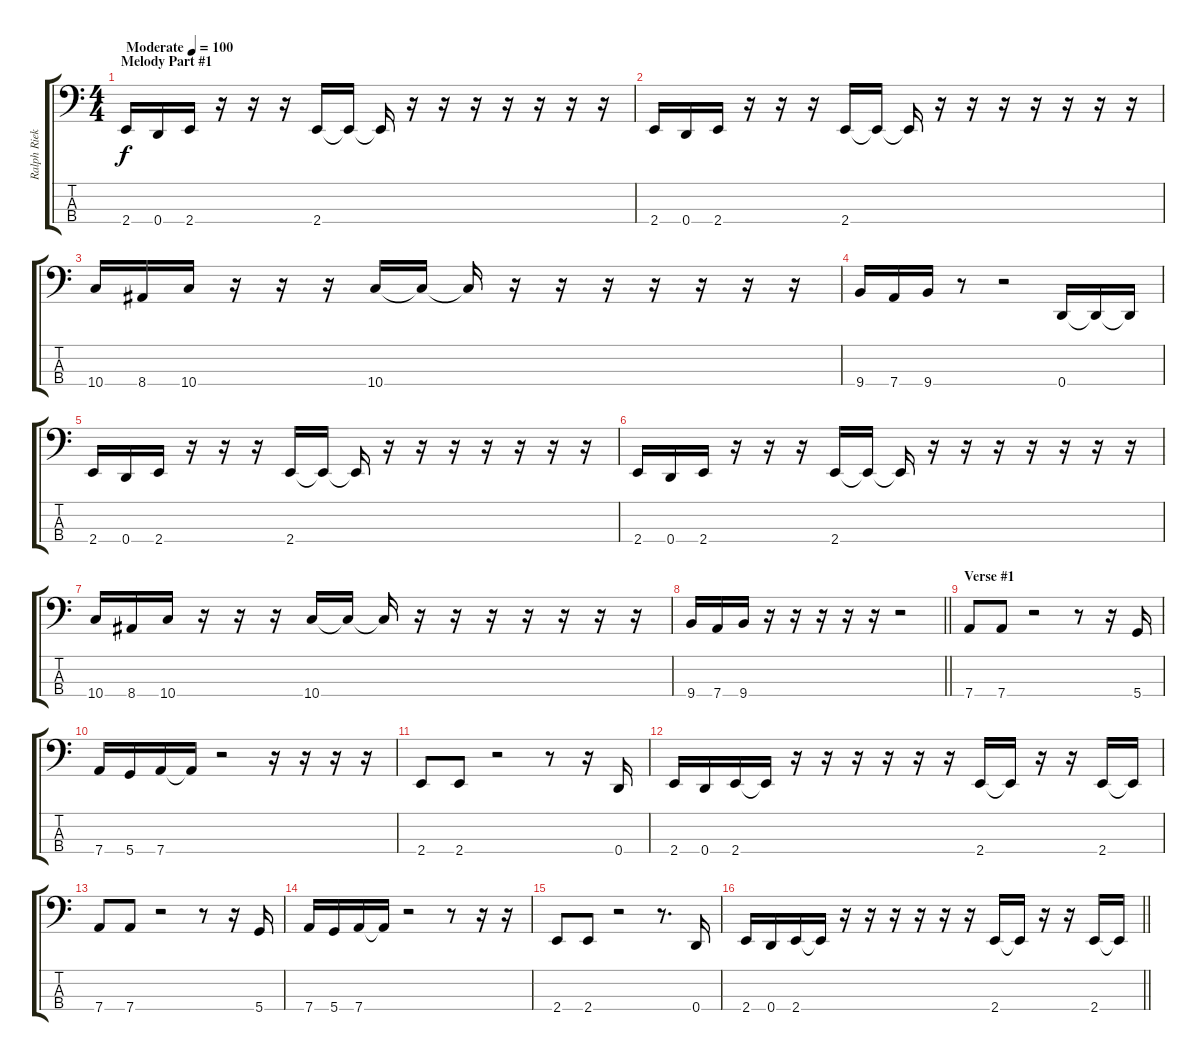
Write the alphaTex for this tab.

\track ("Ralph Rieker" "Ralph Riek") {instrument electricbassfinger}
\staff {score tabs}
\tuning (G2 D2 A1 D1) {hide}
\ts (4 4)
\section ("" "Melody Part #1")
\tempo (100 "Moderate")
\clef f4
\ks c
2.4.16{dy f instrument electricbassfinger} 0.4.16 2.4.16 r.16 r.16 r.16 2.4.16 2.4{t}.16 2.4{t}.16 r.16 r.16 r.16 r.16 r.16 r.16 r.16 |
2.4.16 0.4.16 2.4.16 r.16 r.16 r.16 2.4.16 2.4{t}.16 2.4{t}.16 r.16 r.16 r.16 r.16 r.16 r.16 r.16 |
10.4.16 8.4.16 10.4.16 r.16 r.16 r.16 10.4.16 10.4{t}.16 10.4{t}.16 r.16 r.16 r.16 r.16 r.16 r.16 r.16 |
9.4.16 7.4.16 9.4.16 r.8 r.2 0.4.16 0.4{t}.16 0.4{t}.16 |
2.4.16 0.4.16 2.4.16 r.16 r.16 r.16 2.4.16 2.4{t}.16 2.4{t}.16 r.16 r.16 r.16 r.16 r.16 r.16 r.16 |
2.4.16 0.4.16 2.4.16 r.16 r.16 r.16 2.4.16 2.4{t}.16 2.4{t}.16 r.16 r.16 r.16 r.16 r.16 r.16 r.16 |
10.4.16 8.4.16 10.4.16 r.16 r.16 r.16 10.4.16 10.4{t}.16 10.4{t}.16 r.16 r.16 r.16 r.16 r.16 r.16 r.16 |
\barLineRight lightlight
9.4.16 7.4.16 9.4.16 r.16 r.16 r.16 r.16 r.16 r.2 |
\section ("" "Verse #1")
7.4.8 7.4.8 r.2 r.8 r.16 5.4.16 |
7.4.16 5.4.16 7.4.16 7.4{t}.16 r.2 r.16 r.16 r.16 r.16 |
2.4.8 2.4.8 r.2 r.8 r.16 0.4.16 |
2.4.16 0.4.16 2.4.16 2.4{t}.16 r.16 r.16 r.16 r.16 r.16 r.16 2.4.16 2.4{t}.16 r.16 r.16 2.4.16 2.4{t}.16 |
7.4.8 7.4.8 r.2 r.8 r.16 5.4.16 |
7.4.16 5.4.16 7.4.16 7.4{t}.16 r.2 r.8 r.16 r.16 |
2.4.8 2.4.8 r.2 r.8{d} 0.4.16 |
\barLineRight lightlight
2.4.16 0.4.16 2.4.16 2.4{t}.16 r.16 r.16 r.16 r.16 r.16 r.16 2.4.16 2.4{t}.16 r.16 r.16 2.4.16 2.4{t}.16
